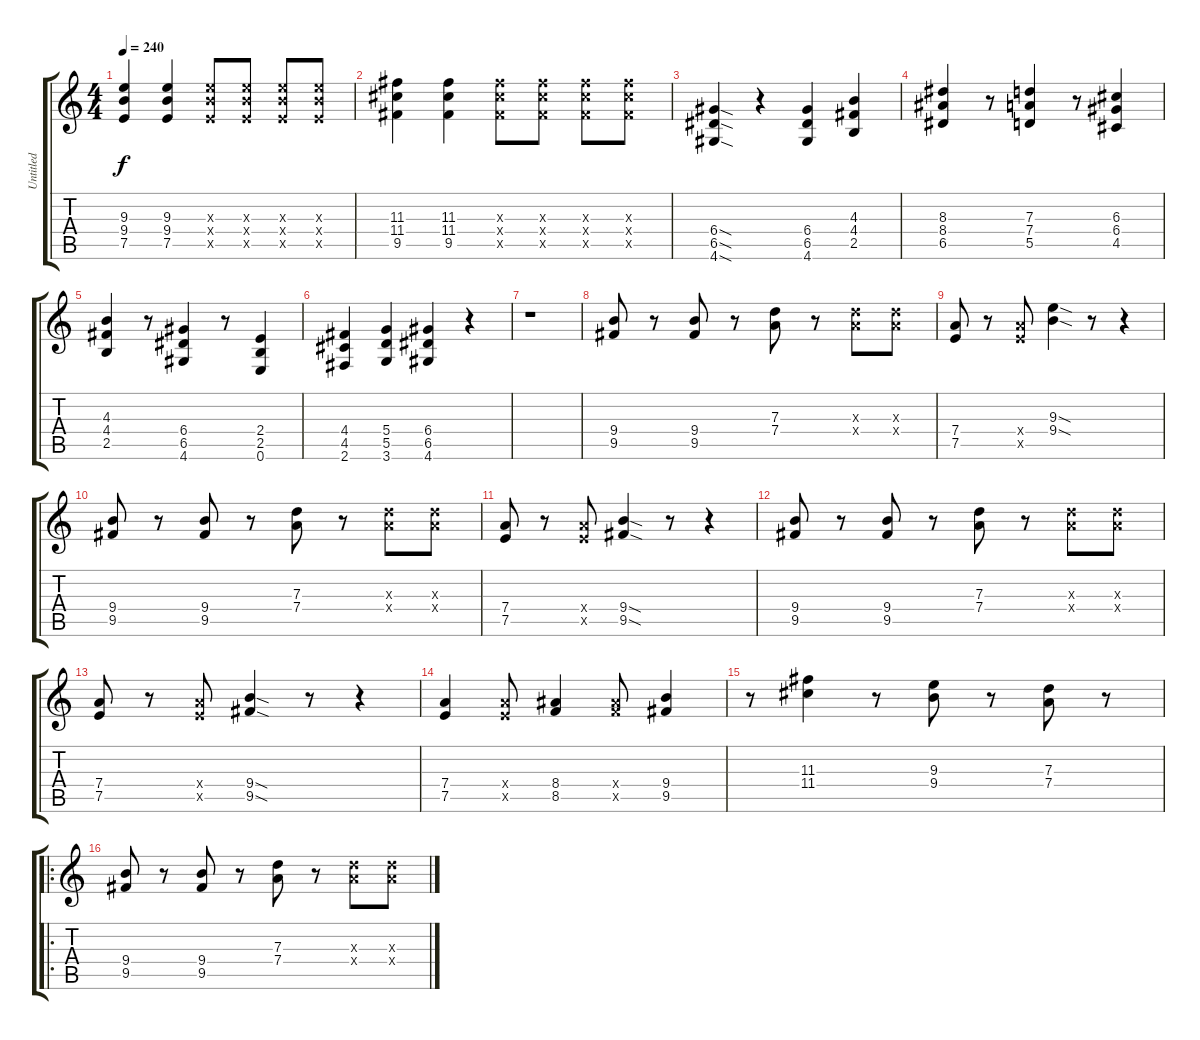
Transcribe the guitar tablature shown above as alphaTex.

\track ("Untitled" "Untitled") {instrument distortionguitar}
\staff {score tabs}
\tuning (E4 B3 G3 D3 A2 E2) {hide}
\ts (4 4)
\tempo 240
\clef g2
\ks c
(9.3 9.4 7.5).4{dy f} (9.3 9.4 7.5).4 (9.3{x} 9.4{x} 7.5{x}).8 (9.3{x} 9.4{x} 7.5{x}).8 (9.3{x} 9.4{x} 7.5{x}).8 (9.3{x} 9.4{x} 7.5{x}).8 |
(11.3 11.4 9.5).4 (11.3 11.4 9.5).4 (11.3{x} 11.4{x} 9.5{x}).8 (11.3{x} 11.4{x} 9.5{x}).8 (11.3{x} 11.4{x} 9.5{x}).8 (11.3{x} 11.4{x} 9.5{x}).8 |
(6.4{sod} 6.5{sod} 4.6{sod}).4 r.4 (6.4 6.5 4.6).4 (4.3 4.4 2.5).4 |
(8.3 8.4 6.5).4 r.8 (7.3 7.4 5.5).4 r.8 (6.3 6.4 4.5).4 |
(4.3 4.4 2.5).4 r.8 (6.4 6.5 4.6).4 r.8 (2.4 2.5 0.6).4 |
(4.4 4.5 2.6).4 (5.4 5.5 3.6).4 (6.4 6.5 4.6).4 r.4 |
r.1 |
(9.4 9.5).8 r.8 (9.4 9.5).8 r.8 (7.3 7.4).8 r.8 (7.3{x} 7.4{x}).8 (7.3{x} 7.4{x}).8 |
(7.4 7.5).8 r.8 (7.4{x} 7.5{x}).8 (9.3{sod} 9.4{sod}).4 r.8 r.4 |
(9.4 9.5).8 r.8 (9.4 9.5).8 r.8 (7.3 7.4).8 r.8 (7.3{x} 7.4{x}).8 (7.3{x} 7.4{x}).8 |
(7.4 7.5).8 r.8 (7.4{x} 7.5{x}).8 (9.4{sod} 9.5{sod}).4 r.8 r.4 |
(9.4 9.5).8 r.8 (9.4 9.5).8 r.8 (7.3 7.4).8 r.8 (7.3{x} 7.4{x}).8 (7.3{x} 7.4{x}).8 |
(7.4 7.5).8 r.8 (7.4{x} 7.5{x}).8 (9.4{sod} 9.5{sod}).4 r.8 r.4 |
(7.4 7.5).4 (7.4{x} 7.5{x}).8 (8.4 8.5).4 (8.4{x} 8.5{x}).8 (9.4 9.5).4 |
r.8 (11.3 11.4).4 r.8 (9.3 9.4).8 r.8 (7.3 7.4).8 r.8 |
\ro
(9.4 9.5).8 r.8 (9.4 9.5).8 r.8 (7.3 7.4).8 r.8 (7.3{x} 7.4{x}).8 (7.3{x} 7.4{x}).8
